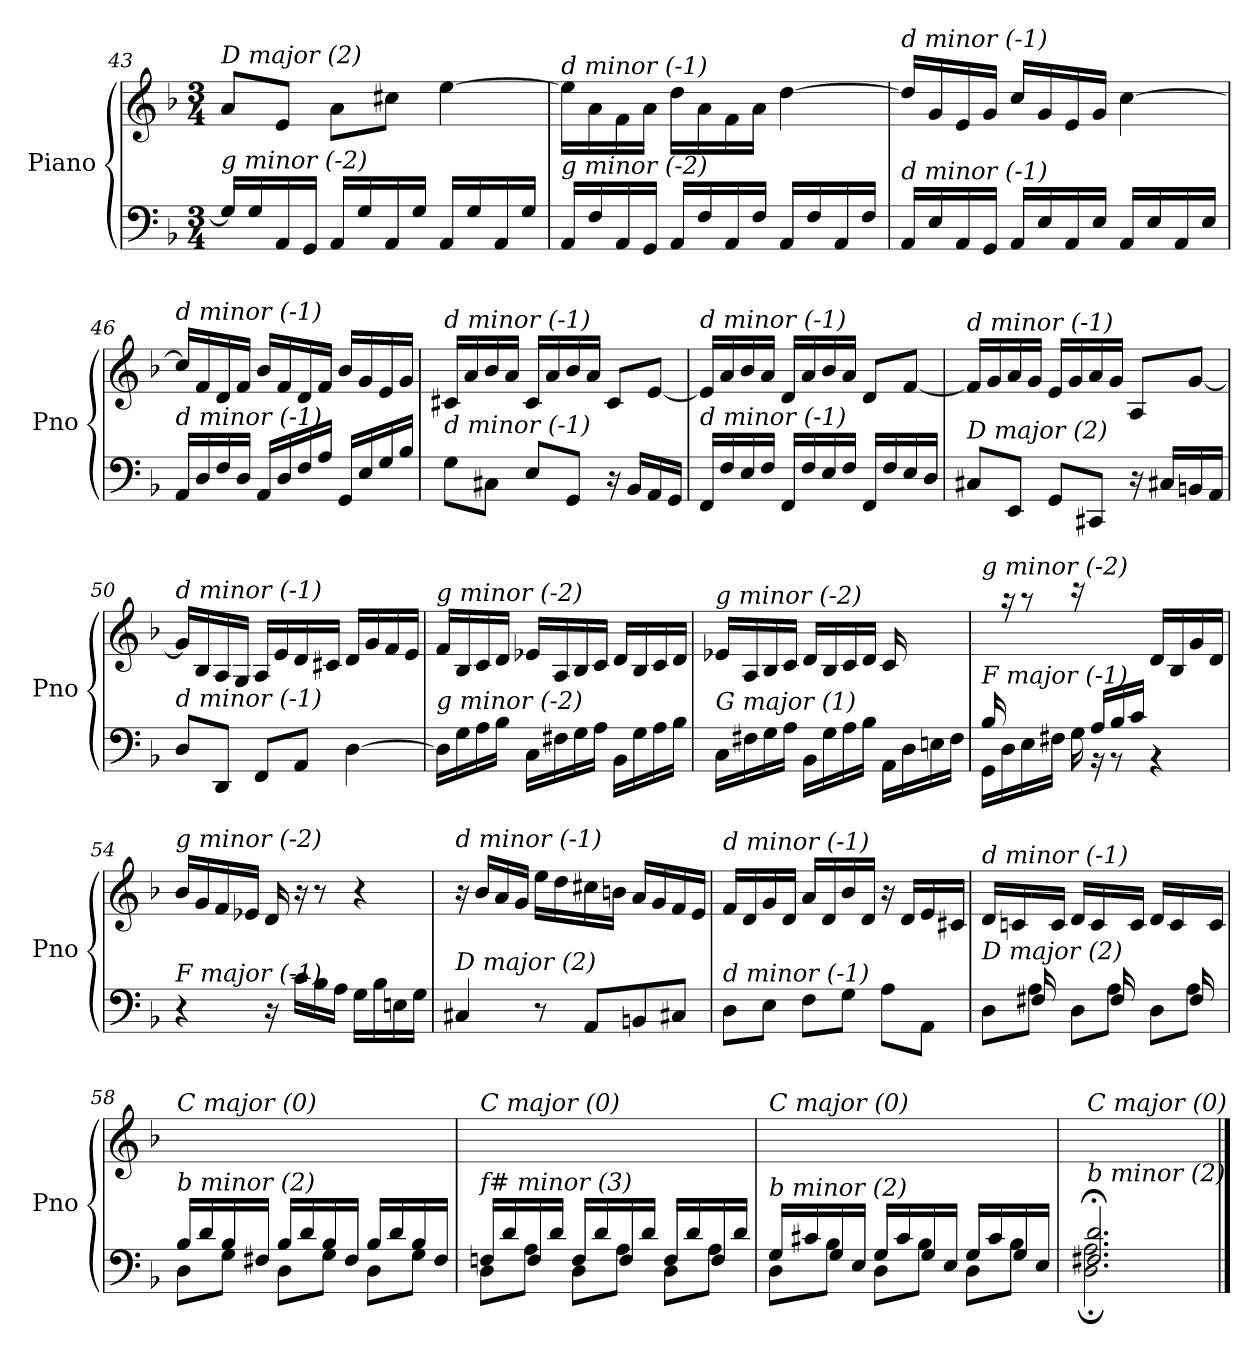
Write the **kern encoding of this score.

**kern	**kern
*part1	*part1
*staff2	*staff1
*I"Piano	*
*I'Pno	*
*clefF4	*clefG2
*k[b-]	*k[b-]
*M3/4	*M3/4
=43	=43
!	!LO:TX:i:t=D major (2)
!LO:TX:i:t=g minor (-2)	!
16G/LL]	8a/L
16G/	.
16AA/	8e/J
16GG/JJ	.
16AA/LL	8a\L
16G/	.
16AA/	8cc#X\J
16G/JJ	.
16AA/LL	[4ee\
16G/	.
16AA/	.
16G/JJ	.
=44	=44
!	!LO:TX:i:t=d minor (-1)
!LO:TX:i:t=g minor (-2)	!
16AA/LL	16ee\LL]
16F/	16a\
16AA/	16f\
16GG/JJ	16a\JJ
16AA/LL	16dd\LL
16F/	16a\
16AA/	16f\
16F/JJ	16a\JJ
16AA/LL	[4dd\
16F/	.
16AA/	.
16F/JJ	.
!!LO:PB:g=z
=45	=45
!	!LO:TX:i:t=d minor (-1)
!LO:TX:i:t=d minor (-1)	!
16AA/LL	16dd/LL]
16E/	16g/
16AA/	16e/
16GG/JJ	16g/JJ
16AA/LL	16cc/LL
16E/	16g/
16AA/	16e/
16E/JJ	16g/JJ
16AA/LL	[4cc\
16E/	.
16AA/	.
16E/JJ	.
=46	=46
!	!LO:TX:i:t=d minor (-1)
!LO:TX:i:t=d minor (-1)	!
16AA/LL	16cc/LL]
16D/	16f/
16F/	16d/
16D/JJ	16f/JJ
16AA/LL	16b-/LL
16D/	16f/
16F/	16d/
16A/JJ	16f/JJ
16GG/LL	16b-/LL
16E/	16g/
16G/	16e/
16B-/JJ	16g/JJ
=47	=47
!	!LO:TX:i:t=d minor (-1)
!LO:TX:i:t=d minor (-1)	!
8G\L	16c#X/LL
.	16a/
8C#X\J	16b-/
.	16a/JJ
8E/L	16c#/LL
.	16a/
8GG/J	16b-/
.	16a/JJ
16r	8c#/L
16BB-/LL	.
16AA/	[8e/J
16GG/JJ	.
=48	=48
!	!LO:TX:i:t=d minor (-1)
!LO:TX:i:t=d minor (-1)	!
16FF/LL	16e/LL]
16F/	16a/
16E/	16b-/
16F/JJ	16a/JJ
16FF/LL	16d/LL
16F/	16a/
16E/	16b-/
16F/JJ	16a/JJ
16FF/LL	8d/L
16F/	.
16E/	[8f/J
16D/JJ	.
!!LO:LB:g=z
=49	=49
!	!LO:TX:i:t=d minor (-1)
!LO:TX:i:t=D major (2)	!
8C#X/L	16f/LL]
.	16g/
8EE/J	16a/
.	16g/JJ
8GG/L	16e/LL
.	16g/
8CC#X/J	16a/
.	16g/JJ
16r	8A/L
16C#X/LL	.
16BBn/	[8g/J
16AA/JJ	.
=50	=50
!	!LO:TX:i:t=d minor (-1)
!LO:TX:i:t=d minor (-1)	!
8D/L	16g/LL]
.	16B-/
8DD/J	16A/
.	16G/JJ
8FF/L	16A/LL
.	16e/
8AA/J	16d/
.	16c#X/JJ
[4D\	16d/LL
.	16g/
.	16f/
.	16e/JJ
=51	=51
!	!LO:TX:i:t=g minor (-2)
!LO:TX:i:t=g minor (-2)	!
16D\LL]	16f/LL
16G\	16B-/
16A\	16c/
16B-\JJ	16d/JJ
16C\LL	16e-X/LL
16F#X\	16A/
16G\	16B-/
16A\JJ	16c/JJ
16BB-\LL	16d/LL
16G\	16B-/
16A\	16c/
16B-\JJ	16d/JJ
=52	=52
*^	*
!	!	!LO:TX:i:t=g minor (-2)
!LO:TX:i:t=G major (1)	!	!
2ryy	16C\LL	16e-X/LL
.	16F#X\	16A/
.	16G\	16B-/
.	16A\JJ	16c/JJ
.	16BB-\LL	16d/LL
.	16G\	16B-/
.	16A\	16c/
.	16B-\JJ	16d/JJ
16ryy	16AA\LL	16c/LL
16F#X/	16D\	8.ryy
16G/	16En\	.
16A/JJ	16F#\JJ	.
!!LO:LB:g=z
=53	=53	=53
!	!	!LO:TX:i:t=g minor (-2)
!LO:TX:i:t=F major (-1)	!	!
16B-/	16GG\LL	16ryy
4ryy	16D\	16raa
.	16E\	8raa
.	16F#Xi\JJ	.
.	16G\	16rccc
16A/LL	16rBB	8.ryy
16B-/	8rBB	.
16c/JJ	.	.
4ryy	4rBB	16d/LL
.	.	16B-/
.	.	16g/
.	.	16d/JJ
*v	*v	*
=54	=54
!	!LO:TX:i:t=g minor (-2)
!LO:TX:i:t=F major (-1)	!
4r	16b-/LL
.	16g/
.	16f/
.	16e-X/JJ
16r	16d/
16c\LL	16r
16B-\	8r
16A\JJ	.
16G\LL	4r
16B-\	.
16En\	.
16G\JJ	.
=55	=55
!	!LO:TX:i:t=d minor (-1)
!LO:TX:i:t=D major (2)	!
4C#X/	16r
.	16b-/LL
.	16a/
.	16g/JJ
8r	16ee\LL
.	16dd\
8AA/L	16cc#X\
.	16bn\JJ
8BBn/	16a/LL
.	16g/
8C#X/J	16f/
.	16e/JJ
!!LO:LB:g=z
=56	=56
!	!LO:TX:i:t=d minor (-1)
!LO:TX:i:t=d minor (-1)	!
8D\L	16f/LL
.	16d/
8E\J	16g/
.	16d/JJ
8F\L	16a/LL
.	16d/
8G\J	16b-/
.	16d/JJ
8A\L	16r
.	16d/LL
8AA\J	16e/
.	16c#X/JJ
=57	=57
*^	*
!	!	!LO:TX:i:t=d minor (-1)
!LO:TX:i:t=D major (2)	!	!
8ryy	8D\L	16d/LL
.	.	16cn/
16F#X/	8A\J	16ryy
8.ryy	.	16c/JJ
.	8D\L	16d/LL
.	.	16c/
16F#/	8A\J	16ryy
8.ryy	.	16c/JJ
.	8D\L	16d/LL
.	.	16c/
16F#/	8A\J	16ryy
16ryy	.	16c/JJ
=58	=58	=58
!	!	!LO:TX:i:t=C major (0)
!LO:TX:i:t=b minor (2)	!	!
16B-/LL	8D\L	2.ryy
16d/	.	.
16B-/	8G\J	.
16F#X/JJ	.	.
16B-/LL	8D\L	.
16d/	.	.
16B-/	8G\J	.
16F#/JJ	.	.
16B-/LL	8D\L	.
16d/	.	.
16B-/	8G\J	.
16F#/JJ	.	.
!!LO:LB:g=z
=59	=59	=59
!	!	!LO:TX:i:t=C major (0)
!LO:TX:i:t=f# minor (3)	!	!
16Fn/LL	8D\L	2.ryy
16d/	.	.
16F/	8A\J	.
16d/JJ	.	.
16F/LL	8D\L	.
16d/	.	.
16F/	8A\J	.
16d/JJ	.	.
16F/LL	8D\L	.
16d/	.	.
16F/	8A\J	.
16d/JJ	.	.
=60	=60	=60
!	!	!LO:TX:i:t=C major (0)
!LO:TX:i:t=b minor (2)	!	!
16G/LL	8D\L	2.ryy
16c#X/	.	.
16G/	8B-\J	.
16E/JJ	.	.
16G/LL	8D\L	.
16c#/	.	.
16G/	8B-\J	.
16E/JJ	.	.
16G/LL	8D\L	.
16c#/	.	.
16G/	8B-\J	.
16E/JJ	.	.
=61	=61	=61
!	!	!LO:TX:i:t=C major (0)
!LO:TX:i:t=b minor (2)	!	!
2.F#X/;< 2.d/;<	2.D\; 2.A\;	2.ryy
*v	*v	*
==	==
*-	*-
